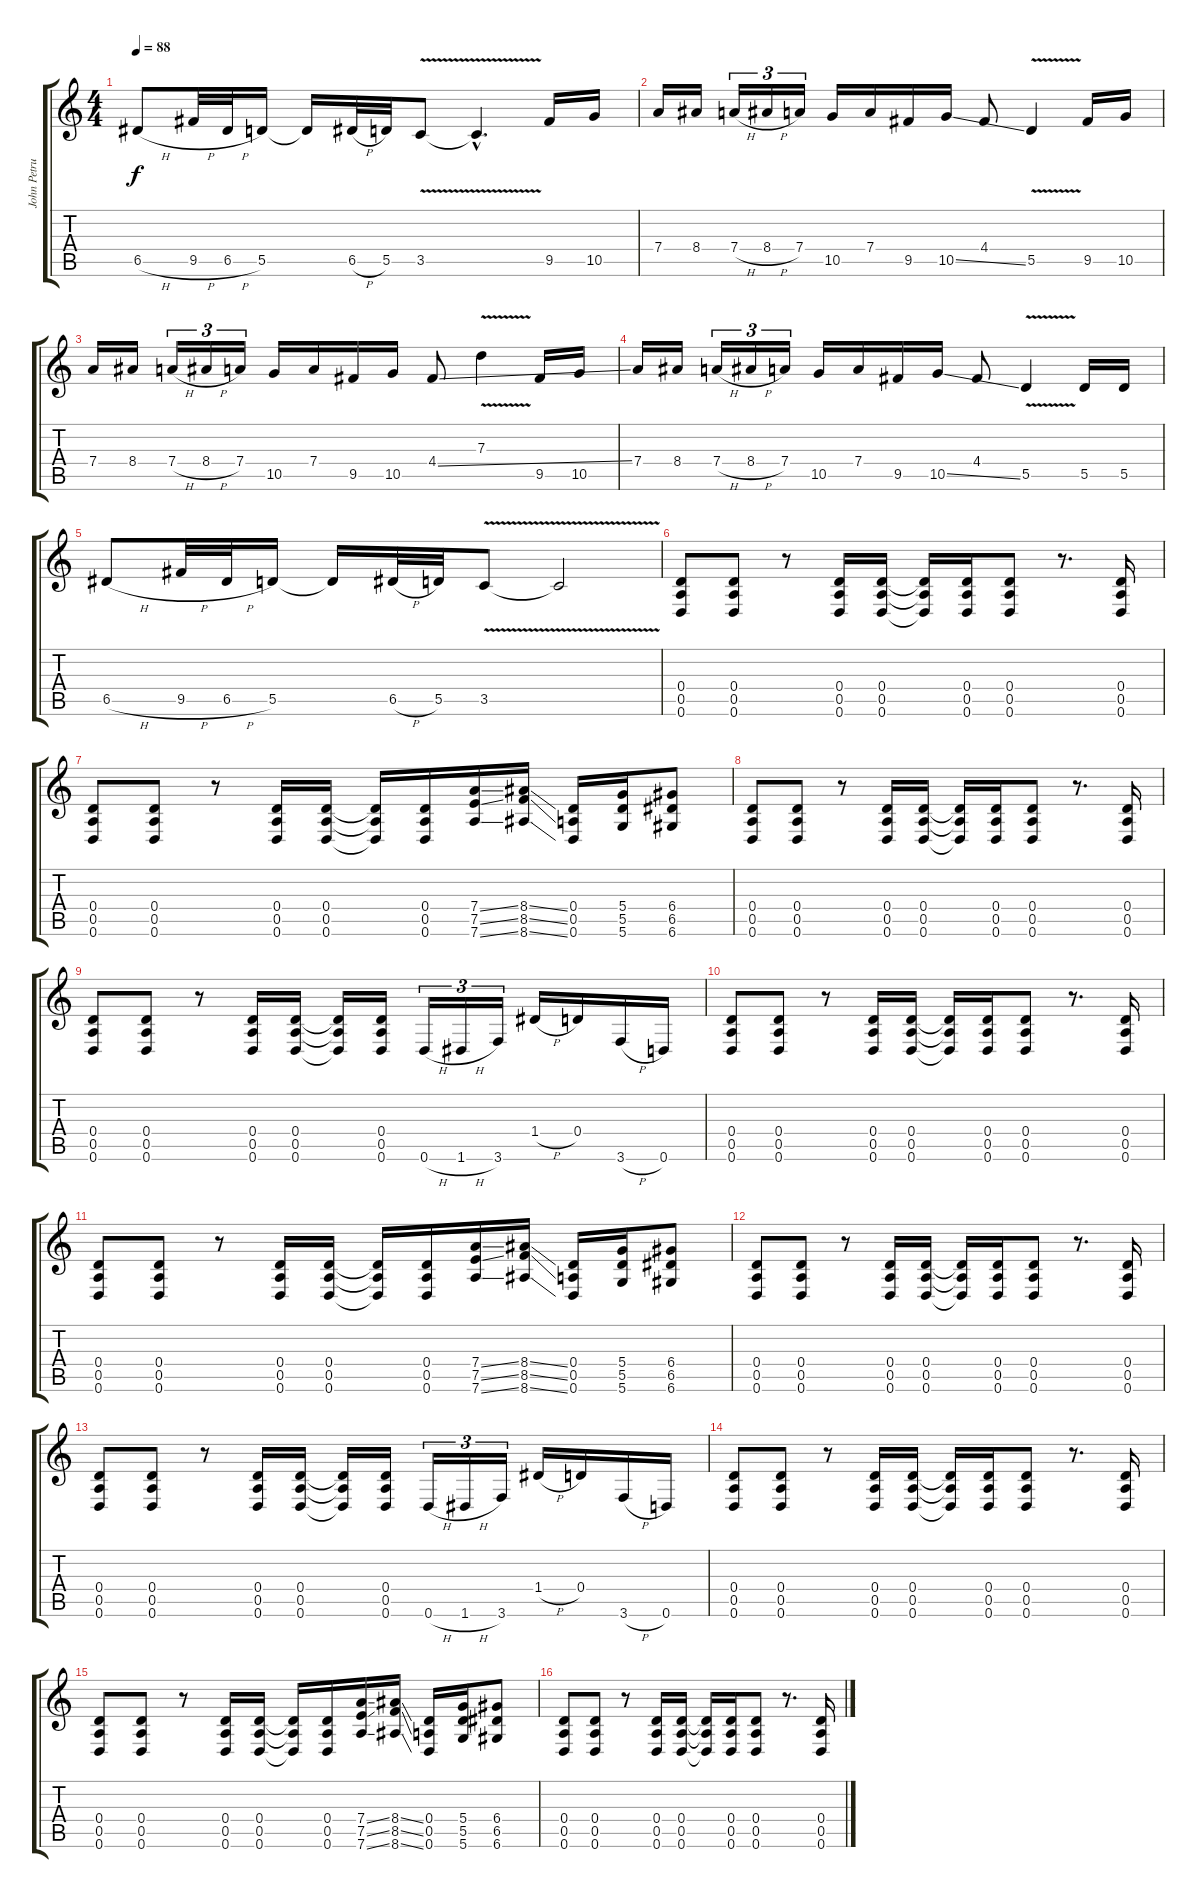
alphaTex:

\track ("John Petrucci" "John Petru") {instrument distortionguitar}
\staff {score tabs}
\tuning (E4 B3 G3 D3 A2 D2) {hide}
\ts (4 4)
\tempo 88
\clef g2
\ks c
6.5{h}.8{dy f} 9.5{h}.32 6.5{h}.32 5.5.16 5.5{t}.16 6.5{h}.32 5.5.32 3.5{v}.8 3.5{v hac t}.4{d} 9.5.16 10.5.16 |
7.4.16 8.4.16 7.4{h}.16{tu (3 2)} 8.4{h}.16{tu (3 2)} 7.4.16{tu (3 2)} 10.5.16 7.4.16 9.5.16 10.5{ss}.16 4.4.8 5.5{v}.4 9.5.16 10.5.16 |
7.4.16 8.4.16 7.4{h}.16{tu (3 2)} 8.4{h}.16{tu (3 2)} 7.4.16{tu (3 2)} 10.5.16 7.4.16 9.5.16 10.5.16 4.4{ss}.8 7.3{v}.4 9.5.16 10.5.16 |
7.4.16 8.4.16 7.4{h}.16{tu (3 2)} 8.4{h}.16{tu (3 2)} 7.4.16{tu (3 2)} 10.5.16 7.4.16 9.5.16 10.5{ss}.16 4.4.8 5.5{v}.4 5.5.16 5.5.16 |
6.5{h}.8 9.5{h}.32 6.5{h}.32 5.5.16 5.5{t}.16 6.5{h}.32 5.5.32 3.5{v}.8 3.5{v t}.2 |
(0.4 0.5 0.6).8 (0.4 0.5 0.6).8 r.8 (0.4 0.5 0.6).16 (0.4 0.5 0.6).16 (0.4{t} 0.5{t} 0.6{t}).16 (0.4 0.5 0.6).16 (0.4 0.5 0.6).8 r.8{d} (0.4 0.5 0.6).16 |
(0.4 0.5 0.6).8 (0.4 0.5 0.6).8 r.8 (0.4 0.5 0.6).16 (0.4 0.5 0.6).16 (0.4{t} 0.5{t} 0.6{t}).16 (0.4 0.5 0.6).16 (7.4{ss} 7.5{ss} 7.6{ss}).16 (8.4{ss} 8.5{ss} 8.6{ss}).16 (0.4 0.5 0.6).16 (5.4 5.5 5.6).16 (6.4 6.5 6.6).8 |
(0.4 0.5 0.6).8 (0.4 0.5 0.6).8 r.8 (0.4 0.5 0.6).16 (0.4 0.5 0.6).16 (0.4{t} 0.5{t} 0.6{t}).16 (0.4 0.5 0.6).16 (0.4 0.5 0.6).8 r.8{d} (0.4 0.5 0.6).16 |
(0.4 0.5 0.6).8 (0.4 0.5 0.6).8 r.8 (0.4 0.5 0.6).16 (0.4 0.5 0.6).16 (0.4{t} 0.5{t} 0.6{t}).16 (0.4 0.5 0.6).16 0.6{h}.16{tu (3 2)} 1.6{h}.16{tu (3 2)} 3.6.16{tu (3 2)} 1.4{h}.16 0.4.16 3.6{h}.16 0.6.16 |
(0.4 0.5 0.6).8 (0.4 0.5 0.6).8 r.8 (0.4 0.5 0.6).16 (0.4 0.5 0.6).16 (0.4{t} 0.5{t} 0.6{t}).16 (0.4 0.5 0.6).16 (0.4 0.5 0.6).8 r.8{d} (0.4 0.5 0.6).16 |
(0.4 0.5 0.6).8 (0.4 0.5 0.6).8 r.8 (0.4 0.5 0.6).16 (0.4 0.5 0.6).16 (0.4{t} 0.5{t} 0.6{t}).16 (0.4 0.5 0.6).16 (7.4{ss} 7.5{ss} 7.6{ss}).16 (8.4{ss} 8.5{ss} 8.6{ss}).16 (0.4 0.5 0.6).16 (5.4 5.5 5.6).16 (6.4 6.5 6.6).8 |
(0.4 0.5 0.6).8 (0.4 0.5 0.6).8 r.8 (0.4 0.5 0.6).16 (0.4 0.5 0.6).16 (0.4{t} 0.5{t} 0.6{t}).16 (0.4 0.5 0.6).16 (0.4 0.5 0.6).8 r.8{d} (0.4 0.5 0.6).16 |
(0.4 0.5 0.6).8 (0.4 0.5 0.6).8 r.8 (0.4 0.5 0.6).16 (0.4 0.5 0.6).16 (0.4{t} 0.5{t} 0.6{t}).16 (0.4 0.5 0.6).16 0.6{h}.16{tu (3 2)} 1.6{h}.16{tu (3 2)} 3.6.16{tu (3 2)} 1.4{h}.16 0.4.16 3.6{h}.16 0.6.16 |
(0.4 0.5 0.6).8 (0.4 0.5 0.6).8 r.8 (0.4 0.5 0.6).16 (0.4 0.5 0.6).16 (0.4{t} 0.5{t} 0.6{t}).16 (0.4 0.5 0.6).16 (0.4 0.5 0.6).8 r.8{d} (0.4 0.5 0.6).16 |
(0.4 0.5 0.6).8 (0.4 0.5 0.6).8 r.8 (0.4 0.5 0.6).16 (0.4 0.5 0.6).16 (0.4{t} 0.5{t} 0.6{t}).16 (0.4 0.5 0.6).16 (7.4{ss} 7.5{ss} 7.6{ss}).16 (8.4{ss} 8.5{ss} 8.6{ss}).16 (0.4 0.5 0.6).16 (5.4 5.5 5.6).16 (6.4 6.5 6.6).8 |
(0.4 0.5 0.6).8 (0.4 0.5 0.6).8 r.8 (0.4 0.5 0.6).16 (0.4 0.5 0.6).16 (0.4{t} 0.5{t} 0.6{t}).16 (0.4 0.5 0.6).16 (0.4 0.5 0.6).8 r.8{d} (0.4 0.5 0.6).16
